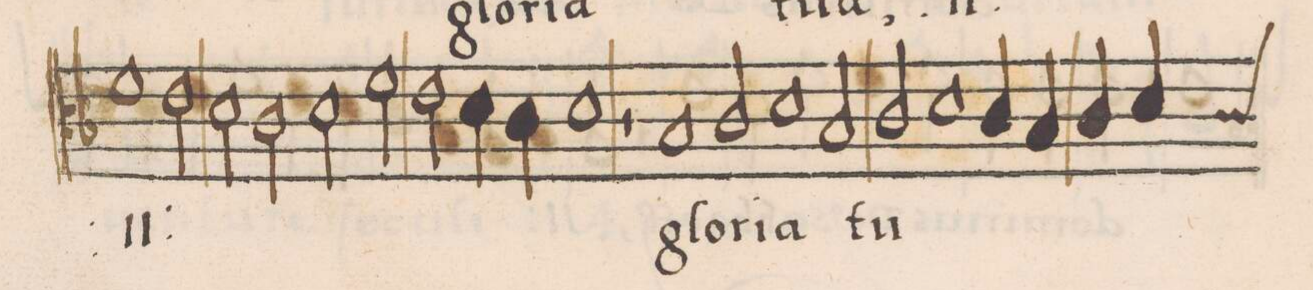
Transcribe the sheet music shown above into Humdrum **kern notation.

**kern	**text
*I"CANTVS	*
*clefC3	*
*k[b-]	*
*met(C|)	*
*M2/1	*
1f\	glo-
=48-	=48-
2e\	.
2d\	.
2c\	-ri-
=49-	=49-
2d\	.
2f\	-a
2e\	tu-
4d\	.
4c\	.
=50-	=50-
1d\	-a
*	*Xij
1r	.
=51-	=51-
1B-/	glo-
2c/	-ri-
1d\	-a
=52-	=52-
2B-/	tu-
2c/	.
1d\	.
=53-	=53-
4c/	.
4B-/	.
4c/	.
*custos:c	*
4d/	.
*-	*-
